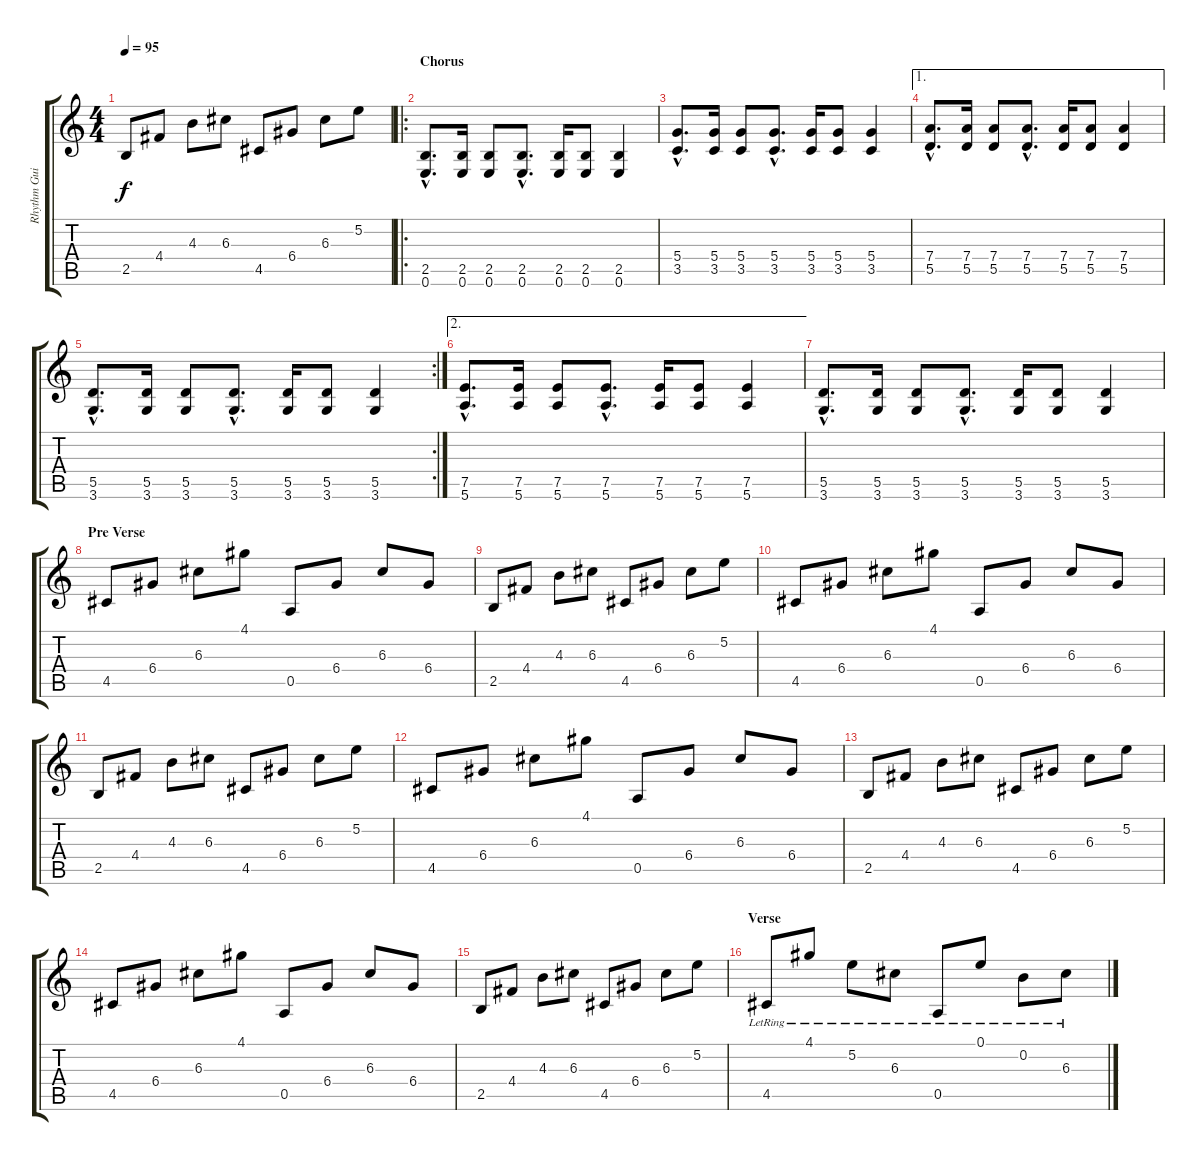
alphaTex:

\track ("Rhythm Guitar" "Rhythm Gui") {instrument distortionguitar}
\staff {score tabs}
\tuning (E4 B3 G3 D3 A2 E2) {hide}
\ts (4 4)
\tempo 95
\clef g2
\ks c
2.5.8{dy f} 4.4.8 4.3.8 6.3.8 4.5.8 6.4.8 6.3.8 5.2.8 |
\ro
\section ("" "Chorus")
(2.5{hac} 0.6{hac}).8{d instrument distortionguitar} (2.5 0.6).16 (2.5 0.6).8 (2.5{hac} 0.6{hac}).8{d} (2.5 0.6).16 (2.5 0.6).8 (2.5 0.6).4 |
(5.4{hac} 3.5{hac}).8{d} (5.4 3.5).16 (5.4 3.5).8 (5.4{hac} 3.5{hac}).8{d} (5.4 3.5).16 (5.4 3.5).8 (5.4 3.5).4 |
\ae 1
(7.4{hac} 5.5{hac}).8{d} (7.4 5.5).16 (7.4 5.5).8 (7.4{hac} 5.5{hac}).8{d} (7.4 5.5).16 (7.4 5.5).8 (7.4 5.5).4 |
\rc 2
(5.5{hac} 3.6{hac}).8{d} (5.5 3.6).16 (5.5 3.6).8 (5.5{hac} 3.6{hac}).8{d} (5.5 3.6).16 (5.5 3.6).8 (5.5 3.6).4 |
\ae 2
(7.5{hac} 5.6{hac}).8{d} (7.5 5.6).16 (7.5 5.6).8 (7.5{hac} 5.6{hac}).8{d} (7.5 5.6).16 (7.5 5.6).8 (7.5 5.6).4 |
(5.5{hac} 3.6{hac}).8{d} (5.5 3.6).16 (5.5 3.6).8 (5.5{hac} 3.6{hac}).8{d} (5.5 3.6).16 (5.5 3.6).8 (5.5 3.6).4 |
\section ("" "Pre Verse")
4.5.8{instrument electricguitarmuted} 6.4.8 6.3.8 4.1.8 0.5.8 6.4.8 6.3.8 6.4.8 |
2.5.8 4.4.8 4.3.8 6.3.8 4.5.8 6.4.8 6.3.8 5.2.8 |
4.5.8{instrument electricguitarmuted} 6.4.8 6.3.8 4.1.8 0.5.8 6.4.8 6.3.8 6.4.8 |
2.5.8 4.4.8 4.3.8 6.3.8 4.5.8 6.4.8 6.3.8 5.2.8 |
4.5.8{instrument electricguitarmuted} 6.4.8 6.3.8 4.1.8 0.5.8 6.4.8 6.3.8 6.4.8 |
2.5.8 4.4.8 4.3.8 6.3.8 4.5.8 6.4.8 6.3.8 5.2.8 |
4.5.8{instrument electricguitarmuted} 6.4.8 6.3.8 4.1.8 0.5.8 6.4.8 6.3.8 6.4.8 |
2.5.8 4.4.8 4.3.8 6.3.8 4.5.8 6.4.8 6.3.8 5.2.8 |
\section ("" "Verse")
4.5{lr}.8{instrument electricguitarclean} 4.1{lr}.8 5.2{lr}.8 6.3{lr}.8 0.5{lr}.8 0.1{lr}.8 0.2{lr}.8 6.3{lr}.8
